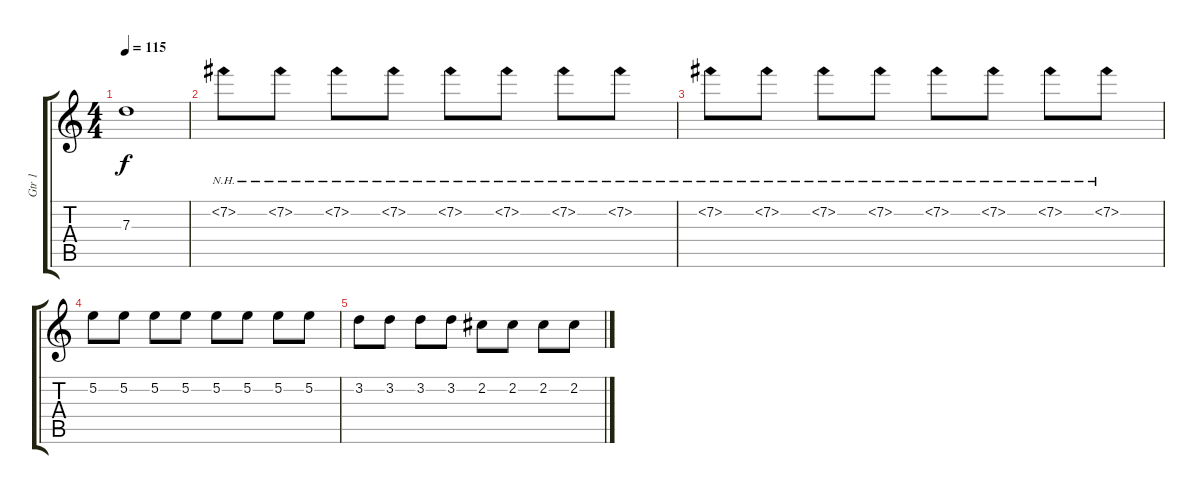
\track ("Gtr 1" "Gtr 1") {instrument electricguitarjazz}
\staff {score tabs}
\tuning (E4 B3 G3 D3 A2 E2) {hide}
\ts (4 4)
\tempo 115
\clef g2
\ks c
7.3{t}.1{dy f} |
7.2{nh}.8{instrument distortionguitar} 7.2{nh}.8 7.2{nh}.8 7.2{nh}.8 7.2{nh}.8 7.2{nh}.8 7.2{nh}.8 7.2{nh}.8 |
7.2{nh}.8 7.2{nh}.8 7.2{nh}.8 7.2{nh}.8 7.2{nh}.8 7.2{nh}.8 7.2{nh}.8 7.2{nh}.8 |
5.2.8 5.2.8 5.2.8 5.2.8 5.2.8 5.2.8 5.2.8 5.2.8 |
3.2.8 3.2.8 3.2.8 3.2.8 2.2.8 2.2.8 2.2.8 2.2.8
